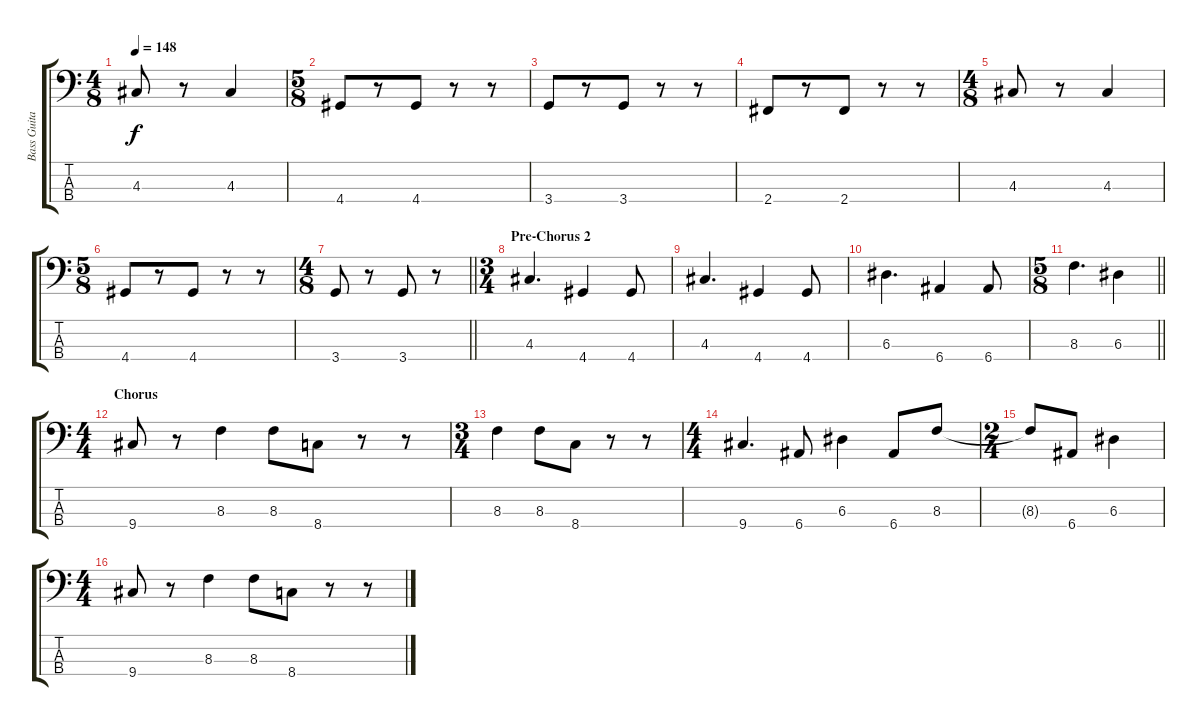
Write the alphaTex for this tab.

\track ("Bass Guitar" "Bass Guita") {instrument electricbassfinger}
\staff {score tabs}
\tuning (G2 D2 A1 E1) {hide}
\ts (4 8)
\tempo 148
\clef f4
\ks c
4.3.8{dy f} r.8 4.3.4 |
\ts (5 8)
4.4.8 r.8 4.4.8 r.8 r.8 |
3.4.8 r.8 3.4.8 r.8 r.8 |
2.4.8 r.8 2.4.8 r.8 r.8 |
\ts (4 8)
4.3.8 r.8 4.3.4 |
\ts (5 8)
4.4.8 r.8 4.4.8 r.8 r.8 |
\ts (4 8)
\barLineRight lightlight
3.4.8 r.8 3.4.8 r.8 |
\ts (3 4)
\section ("" "Pre-Chorus 2")
4.3.4{d} 4.4.4 4.4.8 |
4.3.4{d} 4.4.4 4.4.8 |
6.3.4{d} 6.4.4 6.4.8 |
\ts (5 8)
\barLineRight lightlight
8.3.4{d} 6.3.4 |
\ts (4 4)
\section ("" "Chorus")
9.4.8 r.8 8.3.4 8.3.8 8.4.8 r.8 r.8 |
\ts (3 4)
8.3.4 8.3.8 8.4.8 r.8 r.8 |
\ts (4 4)
9.4.4{d} 6.4.8 6.3.4 6.4.8 8.3.8 |
\ts (2 4)
8.3{t}.8 6.4.8 6.3.4 |
\ts (4 4)
9.4.8 r.8 8.3.4 8.3.8 8.4.8 r.8 r.8
